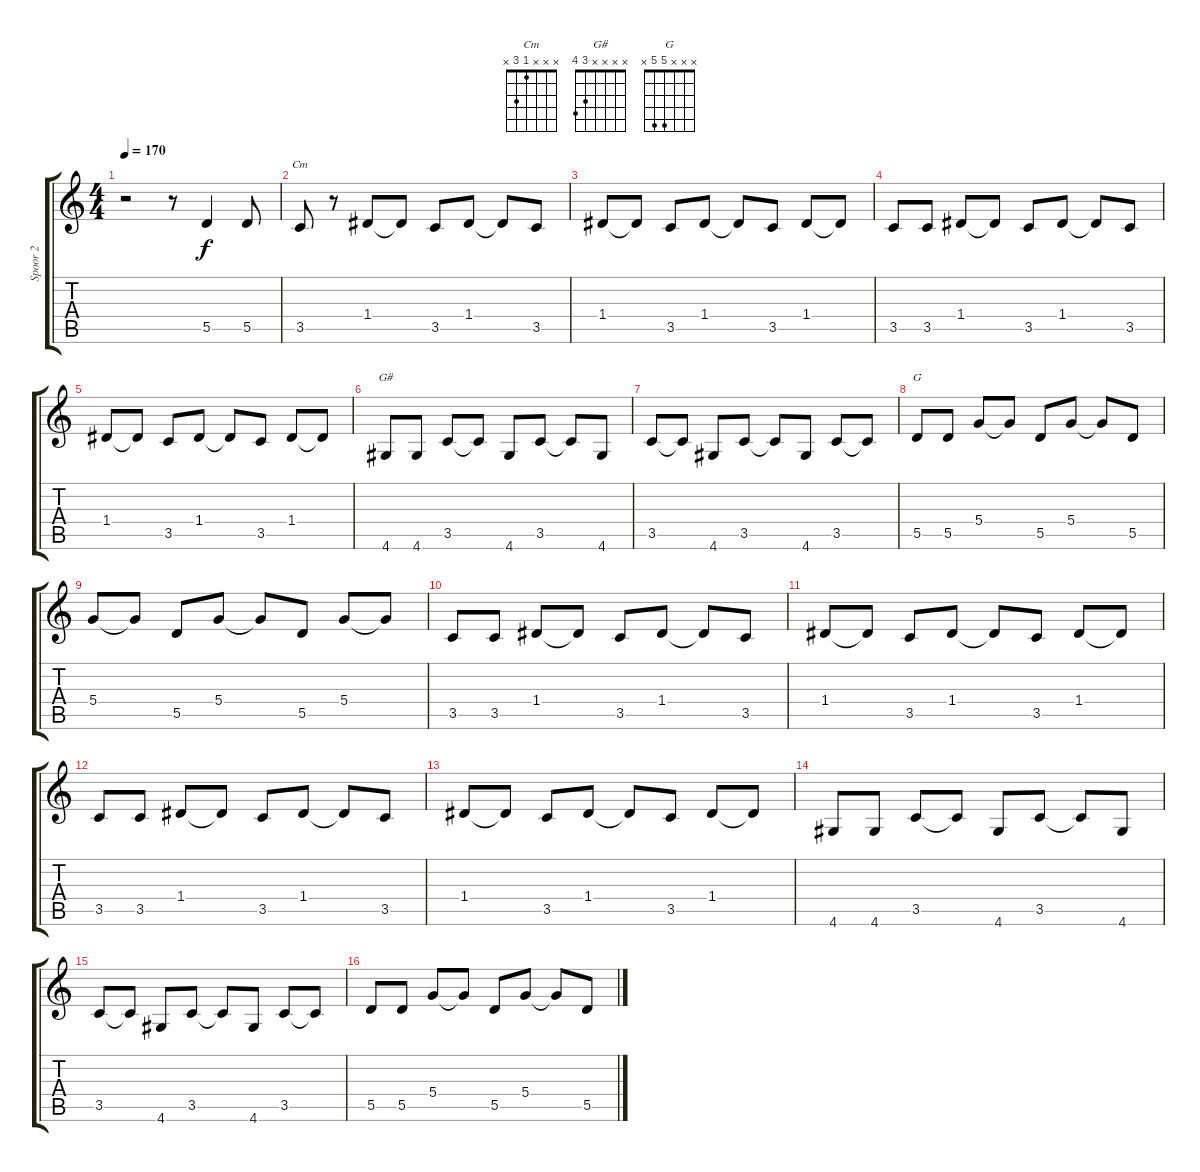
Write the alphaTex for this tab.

\track ("Spoor 2" "Spoor 2") {instrument distortionguitar}
\staff {score tabs}
\tuning (E4 B3 G3 D3 A2 E2) {hide}
\chord ("Cm" x x x 1 3 x)
\chord ("G#" x x x x 3 4)
\chord ("G" x x x 5 5 x)
\ts (4 4)
\tempo 170
\clef g2
\ks c
r.2{dy f volume 10 instrument distortionguitar} r.8 5.5.4 5.5.8 |
3.5.8{ch "Cm"} r.8 1.4.8 1.4{t}.8 3.5.8 1.4.8 1.4{t}.8 3.5.8 |
1.4.8 1.4{t}.8 3.5.8 1.4.8 1.4{t}.8 3.5.8 1.4.8 1.4{t}.8 |
3.5.8 3.5.8 1.4.8 1.4{t}.8 3.5.8 1.4.8 1.4{t}.8 3.5.8 |
1.4.8 1.4{t}.8 3.5.8 1.4.8 1.4{t}.8 3.5.8 1.4.8 1.4{t}.8 |
4.6.8{ch "G#"} 4.6.8 3.5.8 3.5{t}.8 4.6.8 3.5.8 3.5{t}.8 4.6.8 |
3.5.8 3.5{t}.8 4.6.8 3.5.8 3.5{t}.8 4.6.8 3.5.8 3.5{t}.8 |
5.5.8{ch "G"} 5.5.8 5.4.8 5.4{t}.8 5.5.8 5.4.8 5.4{t}.8 5.5.8 |
5.4.8 5.4{t}.8 5.5.8 5.4.8 5.4{t}.8 5.5.8 5.4.8 5.4{t}.8 |
3.5.8 3.5.8 1.4.8 1.4{t}.8 3.5.8 1.4.8 1.4{t}.8 3.5.8 |
1.4.8 1.4{t}.8 3.5.8 1.4.8 1.4{t}.8 3.5.8 1.4.8 1.4{t}.8 |
3.5.8 3.5.8 1.4.8 1.4{t}.8 3.5.8 1.4.8 1.4{t}.8 3.5.8 |
1.4.8 1.4{t}.8 3.5.8 1.4.8 1.4{t}.8 3.5.8 1.4.8 1.4{t}.8 |
4.6.8 4.6.8 3.5.8 3.5{t}.8 4.6.8 3.5.8 3.5{t}.8 4.6.8 |
3.5.8 3.5{t}.8 4.6.8 3.5.8 3.5{t}.8 4.6.8 3.5.8 3.5{t}.8 |
5.5.8 5.5.8 5.4.8 5.4{t}.8 5.5.8 5.4.8 5.4{t}.8 5.5.8
